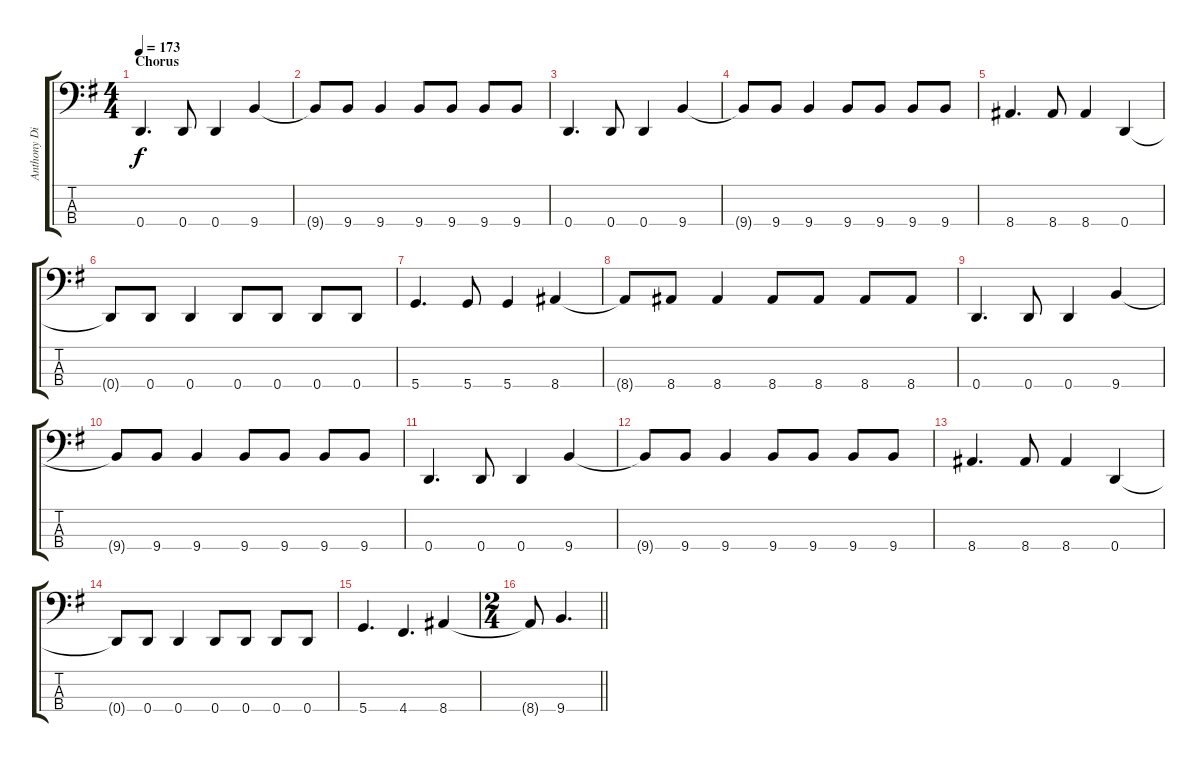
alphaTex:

\track ("Anthony DiIonno" "Anthony Di") {instrument electricbasspick}
\staff {score tabs}
\tuning (G2 D2 A1 D1) {hide}
\ts (4 4)
\section ("" "Chorus")
\tempo 173
\clef f4
\ks g
0.4.4{d dy f} 0.4.8 0.4.4 9.4.4 |
9.4{t}.8 9.4.8 9.4.4 9.4.8 9.4.8 9.4.8 9.4.8 |
0.4.4{d} 0.4.8 0.4.4 9.4.4 |
9.4{t}.8 9.4.8 9.4.4 9.4.8 9.4.8 9.4.8 9.4.8 |
8.4.4{d} 8.4.8 8.4.4 0.4.4 |
0.4{t}.8 0.4.8 0.4.4 0.4.8 0.4.8 0.4.8 0.4.8 |
5.4.4{d} 5.4.8 5.4.4 8.4.4 |
8.4{t}.8 8.4.8 8.4.4 8.4.8 8.4.8 8.4.8 8.4.8 |
0.4.4{d} 0.4.8 0.4.4 9.4.4 |
9.4{t}.8 9.4.8 9.4.4 9.4.8 9.4.8 9.4.8 9.4.8 |
0.4.4{d} 0.4.8 0.4.4 9.4.4 |
9.4{t}.8 9.4.8 9.4.4 9.4.8 9.4.8 9.4.8 9.4.8 |
8.4.4{d} 8.4.8 8.4.4 0.4.4 |
0.4{t}.8 0.4.8 0.4.4 0.4.8 0.4.8 0.4.8 0.4.8 |
5.4.4{d} 4.4.4{d} 8.4.4 |
\ts (2 4)
\barLineRight lightlight
8.4{t}.8 9.4.4{d}
